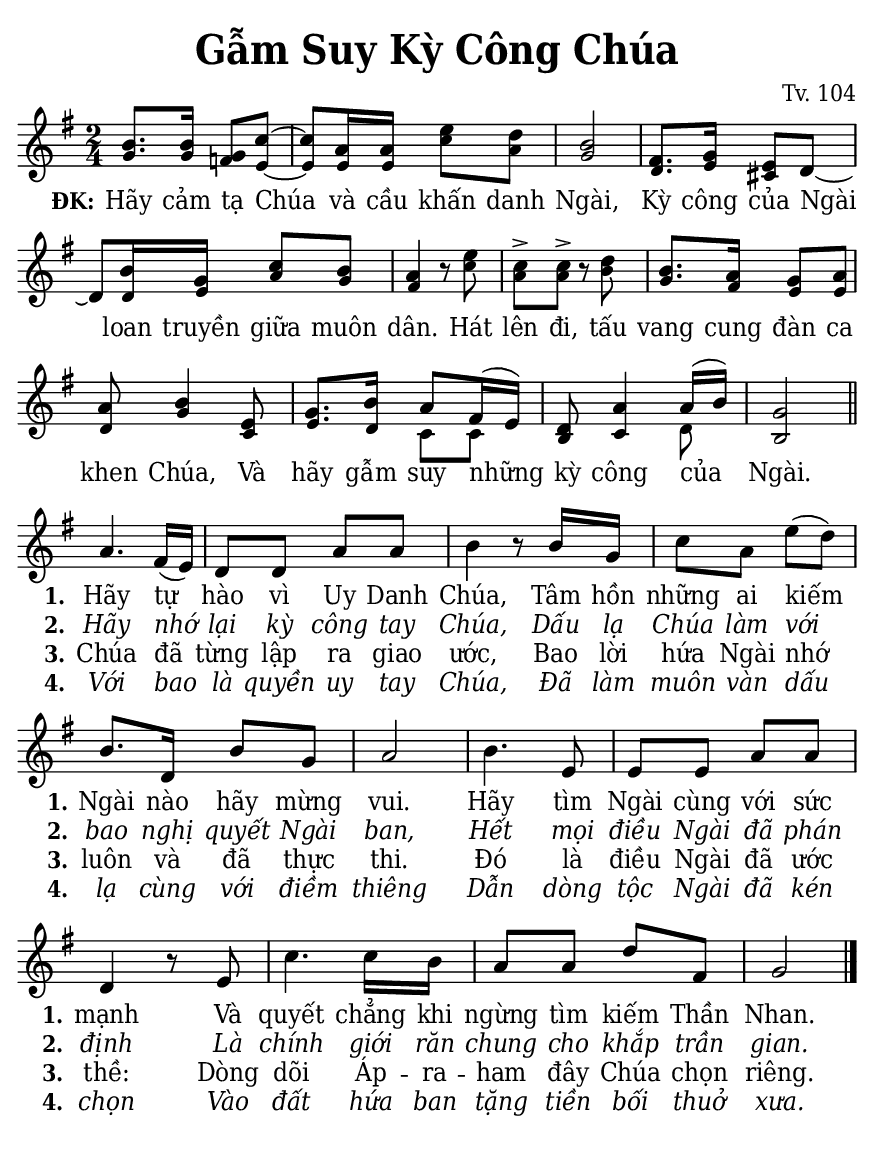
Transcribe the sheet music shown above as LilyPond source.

% Cài đặt chung\
\version "2.22.1"
\include "english.ly"

\header {
  title = \markup { \fontsize #1 "Gẫm Suy Kỳ Công Chúa" }
  composer = "Tv. 104"
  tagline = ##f
}

% mã nguồn cho những chức năng chưa hỗ trợ trong phiên bản lilypond hiện tại
% cung cấp bởi cộng đồng lilypond khi gửi email đến lilypond-user@gnu.org
% Đổi kích thước nốt cho bè phụ
notBePhu =
#(define-music-function (font-size music) (number? ly:music?)
   (for-some-music
     (lambda (m)
       (if (music-is-of-type? m 'rhythmic-event)
           (begin
             (set! (ly:music-property m 'tweaks)
                   (cons `(font-size . ,font-size)
                         (ly:music-property m 'tweaks)))
             #t)
           #f))
     music)
   music)

% in số phiên khúc trên mỗi dòng
#(define (add-grob-definition grob-name grob-entry)
     (set! all-grob-descriptions
           (cons ((@@ (lily) completize-grob-entry)
                  (cons grob-name grob-entry))
                 all-grob-descriptions)))

#(add-grob-definition
    'StanzaNumberSpanner
    `((direction . ,LEFT)
      (font-series . bold)
      (padding . 1.0)
      (side-axis . ,X)
      (stencil . ,ly:text-interface::print)
      (X-offset . ,ly:side-position-interface::x-aligned-side)
      (Y-extent . ,grob::always-Y-extent-from-stencil)
      (meta . ((class . Spanner)
               (interfaces . (font-interface
                              side-position-interface
                              stanza-number-interface
                              text-interface))))))

\layout {
    \context {
      \Global
      \grobdescriptions #all-grob-descriptions
    }
    \context {
      \Score
      \remove Stanza_number_align_engraver
      \consists
        #(lambda (context)
           (let ((texts '())
                 (syllables '()))
             (make-engraver
              (acknowledgers
               ((stanza-number-interface engraver grob source-engraver)
                  (set! texts (cons grob texts)))
               ((lyric-syllable-interface engraver grob source-engraver)
                  (set! syllables (cons grob syllables))))
              ((stop-translation-timestep engraver)
                 (for-each
                  (lambda (text)
                    (for-each
                     (lambda (syllable)
                       (ly:pointer-group-interface::add-grob
                        text
                        'side-support-elements
                        syllable))
                     syllables))
                  texts)
                 (set! syllables '())))))
    }
    \context {
      \Lyrics
      \remove Stanza_number_engraver
      \consists
        #(lambda (context)
           (let ((text #f)
                 (last-stanza #f))
             (make-engraver
              ((process-music engraver)
                 (let ((stanza (ly:context-property context 'stanza #f)))
                   (if (and stanza (not (equal? stanza last-stanza)))
                       (let ((column (ly:context-property context
'currentCommandColumn)))
                         (set! last-stanza stanza)
                         (if text
                             (ly:spanner-set-bound! text RIGHT column))
                         (set! text (ly:engraver-make-grob engraver
'StanzaNumberSpanner '()))
                         (ly:grob-set-property! text 'text stanza)
                         (ly:spanner-set-bound! text LEFT column)))))
              ((finalize engraver)
                 (if text
                     (let ((column (ly:context-property context
'currentCommandColumn)))
                       (ly:spanner-set-bound! text RIGHT column)))))))
      \override StanzaNumberSpanner.horizon-padding = 10000
    }
}

stanzaReminderOff =
  \temporary \override StanzaNumberSpanner.after-line-breaking =
     #(lambda (grob)
        ;; Can be replaced with (not (first-broken-spanner? grob)) in 2.23.
        (if (let ((siblings (ly:spanner-broken-into (ly:grob-original grob))))
              (and (pair? siblings)
                   (not (eq? grob (car siblings)))))
            (ly:grob-suicide! grob)))

stanzaReminderOn = \undo \stanzaReminderOff
% kết thúc mã nguồn

% Nhạc phiên khúc
nhacPhienKhucSop = \relative c'' {
  b8. b16 g8 c ~ |
  c a16 a e'8 d |
  b2 |
  fs8. g16 e8 d ~ |
  \once \override NoteColumn.X-offset = -1 d
  b'16 g c8 b |
  a4 r8 e' |
  c ^> c ^> r d |
  b8. a16 g8 a |
  a b4 e,8 |
  g8. b16 a8 fs16 (e) |
  d8 a'4 a16 (b) |
  g2 \bar "||"
  
  a4. fs16 (e) |
  d8 d a' a |
  b4 r8 b16 g |
  c8 a e' (d) |
  b8. d,16 b'8 g |
  a2 |
  b4. e,8 |
  e e a a |
  d,4 r8 e |
  c'4. c16 b |
  a8 a d fs, |
  g2 \bar "|."
}

nhacPhienKhucAlto = \relative c'' {
  g8. g16 f!8 e ~ |
  e e16 e c'8 a |
  g2 |
  d8. e16 cs8 d ~ |
  d d16 e a8 g |
  fs4 r8 c' |
  a a r b |
  g8. fs16 e8 e |
  d g4 c,8 |
  e8. d16 c8 [c] |
  b c4 d8 |
  b2
  R2*12
}

% Lời phiên khúc
loiPhienKhucSop = \lyrics {
  \stanzaReminderOff
  \set stanza = "ĐK:"
  Hãy cảm tạ Chúa và cầu khấn danh Ngài,
  Kỳ công của Ngài loan truyền giữa muôn dân.
  Hát lên đi, tấu vang cung đàn ca khen Chúa,
  Và hãy gẫm suy những kỳ công của Ngài.
  \stanzaReminderOn
  <<
    {
      \set stanza = "1."
      Hãy tự hào vì Uy Danh Chúa,
      Tâm hồn những ai kiếm Ngài nào hãy mừng vui.
      Hãy tìm Ngài cùng với sức mạnh
      Và quyết chẳng khi ngừng tìm kiếm Thần Nhan.
    }
    \new Lyrics {
	    \set associatedVoice = "beSop"
	    \set stanza = "2."
      \override Lyrics.LyricText.font-shape = #'italic
	    Hãy nhớ lại kỳ công tay Chúa,
	    Dấu lạ Chúa làm với bao nghị quyết Ngài ban,
	    Hết mọi điều Ngài đã phán định
	    Là chính giới răn chung cho khắp trần gian.
    }
    \new Lyrics {
	    \set associatedVoice = "beSop"
	    \set stanza = "3."
	    Chúa đã từng lập ra giao ước,
	    Bao lời hứa Ngài nhớ luôn và đã thực thi.
	    Đó là điều Ngài đã ước thề:
	    Dòng dõi Áp -- ra -- ham đây Chúa chọn riêng.
    }
    \new Lyrics {
	    \set associatedVoice = "beSop"
	    \set stanza = "4."
      \override Lyrics.LyricText.font-shape = #'italic
	    Với bao là quyền uy tay Chúa,
	    Đã làm muôn vàn dấu lạ cùng với điềm thiêng
	    Dẫn dòng tộc Ngài đã kén chọn
	    Vào đất hứa ban tặng tiền bối thuở xưa.
    }
  >>
}

% Dàn trang
\paper {
  #(set-paper-size "a5")
  top-margin = 3\mm
  bottom-margin = 3\mm
  left-margin = 3\mm
  right-margin = 3\mm
  indent = #0
  #(define fonts
	 (make-pango-font-tree "Deja Vu Serif Condensed"
	 		       "Deja Vu Serif Condensed"
			       "Deja Vu Serif Condensed"
			       (/ 20 20)))
  print-page-number = ##f
  page-count = 1
  system-system-spacing = #'((basic-distance . 0.1) (padding . 2))
}

TongNhip = {
  \key g \major \time 2/4
  \set Timing.beamExceptions = #'()
  \set Timing.baseMoment = #(ly:make-moment 1/4)
}

\score {
  \new ChoirStaff <<
    \new Staff \with {
        \consists "Merge_rests_engraver"
        printPartCombineTexts = ##f
      }
      <<
      \new Voice \TongNhip \partCombine 
        \nhacPhienKhucSop
        \notBePhu -1 { \nhacPhienKhucAlto }
      \new NullVoice = beSop \nhacPhienKhucSop
      \new Lyrics \lyricsto beSop \loiPhienKhucSop
      >>
  >>
  \layout {
    \override Lyrics.LyricSpace.minimum-distance = #1
    \override Score.BarNumber.break-visibility = ##(#f #f #f)
    \override Score.SpacingSpanner.uniform-stretching = ##t
  } 
}
